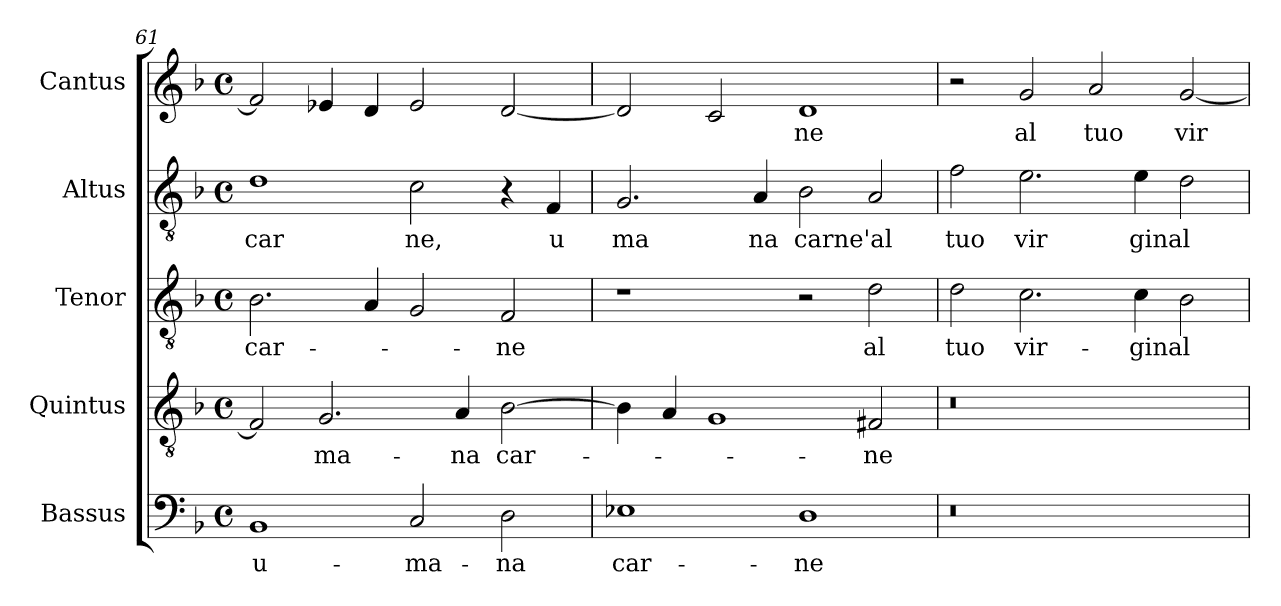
**kern	**text	**kern	**text	**kern	**text	**kern	**text	**kern	**text
*part5	*part5	*part4	*part4	*part3	*part3	*part2	*part2	*part1	*part1
*staff5	*staff5	*staff4	*staff4	*staff3	*staff3	*staff2	*staff2	*staff1	*staff1
*I"Bassus	*	*I"Quintus	*	*I"Tenor	*	*I"Altus	*	*I"Cantus	*
*clefF4	*	*clefGv2	*	*clefGv2	*	*clefGv2	*	*clefG2	*
*k[b-]	*	*k[b-]	*	*k[b-]	*	*k[b-]	*	*k[b-]	*
*F:	*	*F:	*	*F:	*	*F:	*	*F:	*
*M4/4	*	*M4/4	*	*M4/4	*	*M4/4	*	*M4/4	*
*met(c)	*	*met(c)	*	*met(c)	*	*met(c)	*	*met(c)	*
=61	=61	=61	=61	=61	=61	=61	=61	=61	=61
!	!LO:LY:b:cj	!	!	!	!LO:LY:b	!	!LO:LY:b:cj	!	!
1BB-	u-	2F/]	.	2.B-\	car-	1d	car	2f/]	.
!	!	!	!LO:LY:b:cj	!	!	!	!	!	!
.	.	2.G/	-ma-	.	.	.	.	4e-X/	.
.	.	.	.	4A/	.	.	.	4d/	.
!	!LO:LY:b:cj	!	!	!	!	!	!LO:LY:b:cj	!	!
2C/	-ma-	.	.	2G/	.	2c\	ne,	2e-/	.
!	!	!	!LO:LY:b:cj	!	!	!	!	!	!
.	.	4A/	-na	.	.	.	.	.	.
!	!LO:LY:b:cj	!	!LO:LY:b	!	!LO:LY:b:cj	!	!	!	!
2D\	-na	[>2B-\	car-	2F/	-ne	4r	.	[<2d/	.
!	!	!	!	!	!	!	!LO:LY:b:cj	!	!
.	.	.	.	.	.	4F/	u	.	.
=62	=62	=62	=62	=62	=62	=62	=62	=62	=62
!	!LO:LY:b:cj	!	!	!	!	!	!LO:LY:b:cj	!	!
1E-X	car-	4B-\]	.	1r	.	2.G/	ma	2d/]	.
.	.	4A/	.	.	.	.	.	.	.
.	.	1G	.	.	.	.	.	2c/	.
!	!	!	!	!	!	!	!LO:LY:b:cj	!	!
.	.	.	.	.	.	4A/	na	.	.
!	!LO:LY:b:cj	!	!	!	!	!	!LO:LY:b	!	!LO:LY:b:cj
1D	-ne	.	.	2r	.	2B-\	carne'al	1d	-ne
!	!	!	!LO:LY:b:cj	!	!LO:LY:b:cj	!	!	!	!
.	.	2F#X/	-ne	2d\	al	2A/	.	.	.
=63	=63	=63	=63	=63	=63	=63	=63	=63	=63
!	!	!	!	!	!LO:LY:b:cj	!	!LO:LY:b:cj	!	!
0r	.	0r	.	2d\	tuo	2f\	tuo	2r	.
!	!	!	!	!	!LO:LY:b:cj	!	!LO:LY:b:cj	!	!LO:LY:b:cj
.	.	.	.	2.c\	vir-	2.e\	vir	2g/	al
!	!	!	!	!	!	!	!	!	!LO:LY:b:cj
.	.	.	.	.	.	.	.	2a/	tuo
!	!	!	!	!	!LO:LY:b	!	!LO:LY:b	!	!
.	.	.	.	4c\	-ginal	4e\	ginal	.	.
!	!	!	!	!	!	!	!	!	!LO:LY:b
.	.	.	.	2B-\	.	2d\	.	[>2g/	vir-
=	=	=	=	=	=	=	=	=	=
*-	*-	*-	*-	*-	*-	*-	*-	*-	*-
